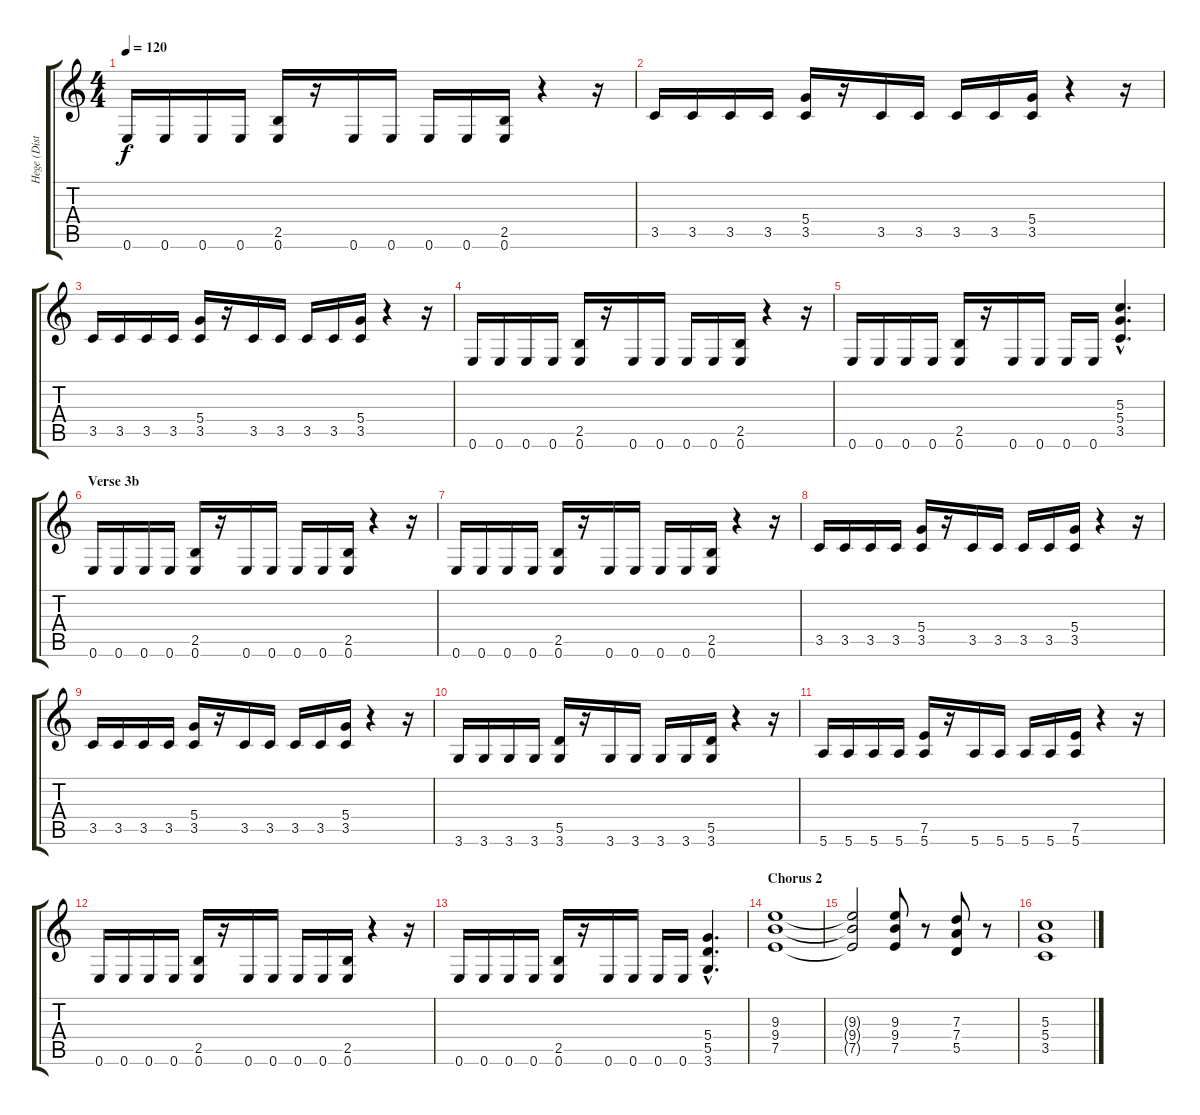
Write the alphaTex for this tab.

\track ("Hege (Distortion)" "Hege (Dist") {instrument distortionguitar}
\staff {score tabs}
\tuning (E4 B3 G3 D3 A2 E2) {hide}
\ts (4 4)
\tempo 120
\clef g2
\ks c
0.6.16{dy f} 0.6.16 0.6.16 0.6.16 (2.5 0.6).16 r.16 0.6.16 0.6.16 0.6.16 0.6.16 (2.5 0.6).16 r.4 r.16 |
3.5.16 3.5.16 3.5.16 3.5.16 (5.4 3.5).16 r.16 3.5.16 3.5.16 3.5.16 3.5.16 (5.4 3.5).16 r.4 r.16 |
3.5.16 3.5.16 3.5.16 3.5.16 (5.4 3.5).16 r.16 3.5.16 3.5.16 3.5.16 3.5.16 (5.4 3.5).16 r.4 r.16 |
0.6.16 0.6.16 0.6.16 0.6.16 (2.5 0.6).16 r.16 0.6.16 0.6.16 0.6.16 0.6.16 (2.5 0.6).16 r.4 r.16 |
0.6.16 0.6.16 0.6.16 0.6.16 (2.5 0.6).16 r.16 0.6.16 0.6.16 0.6.16 0.6.16 (5.3{hac} 5.4{hac} 3.5{hac}).4{d} |
\section ("" "Verse 3b")
0.6.16 0.6.16 0.6.16 0.6.16 (2.5 0.6).16 r.16 0.6.16 0.6.16 0.6.16 0.6.16 (2.5 0.6).16 r.4 r.16 |
0.6.16 0.6.16 0.6.16 0.6.16 (2.5 0.6).16 r.16 0.6.16 0.6.16 0.6.16 0.6.16 (2.5 0.6).16 r.4 r.16 |
3.5.16 3.5.16 3.5.16 3.5.16 (5.4 3.5).16 r.16 3.5.16 3.5.16 3.5.16 3.5.16 (5.4 3.5).16 r.4 r.16 |
3.5.16 3.5.16 3.5.16 3.5.16 (5.4 3.5).16 r.16 3.5.16 3.5.16 3.5.16 3.5.16 (5.4 3.5).16 r.4 r.16 |
3.6.16 3.6.16 3.6.16 3.6.16 (5.5 3.6).16 r.16 3.6.16 3.6.16 3.6.16 3.6.16 (5.5 3.6).16 r.4 r.16 |
5.6.16 5.6.16 5.6.16 5.6.16 (7.5 5.6).16 r.16 5.6.16 5.6.16 5.6.16 5.6.16 (7.5 5.6).16 r.4 r.16 |
0.6.16 0.6.16 0.6.16 0.6.16 (2.5 0.6).16 r.16 0.6.16 0.6.16 0.6.16 0.6.16 (2.5 0.6).16 r.4 r.16 |
0.6.16 0.6.16 0.6.16 0.6.16 (2.5 0.6).16 r.16 0.6.16 0.6.16 0.6.16 0.6.16 (5.4{hac} 5.5{hac} 3.6{hac}).4{d} |
\section ("" "Chorus 2")
(9.3 9.4 7.5).1 |
(9.3{t} 9.4{t} 7.5{t}).2 (9.3 9.4 7.5).8 r.8 (7.3 7.4 5.5).8 r.8 |
(5.3 5.4 3.5).1
